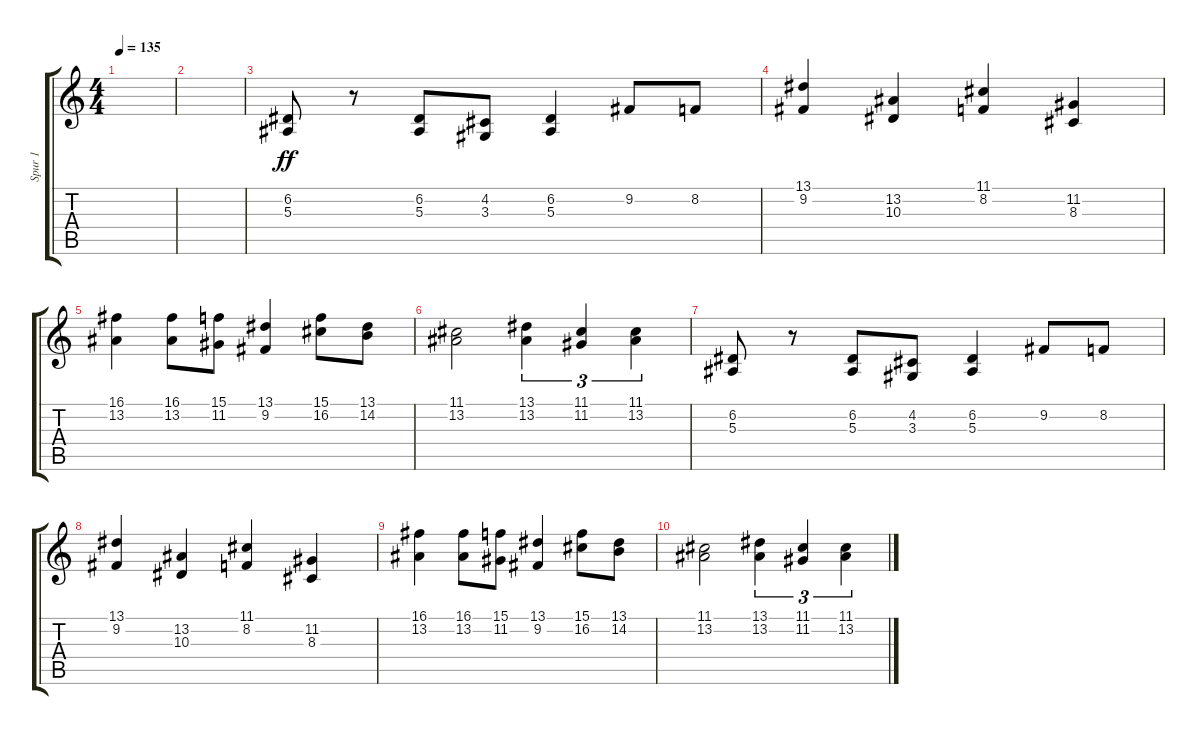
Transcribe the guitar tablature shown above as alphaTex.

\track ("Spur 1" "Spur 1") {instrument stringensemble1}
\staff {score tabs}
\tuning (D4 A3 F3 C3 G2 D2) {hide}
\ts (4 4)
\tempo 135
\clef g2
\ks c
|
|
(6.2 5.3).8{dy ff} r.8 (6.2 5.3).8 (4.2 3.3).8 (6.2 5.3).4 9.2.8 8.2.8 |
(13.1 9.2).4 (13.2 10.3).4 (11.1 8.2).4 (11.2 8.3).4 |
(16.1 13.2).4 (16.1 13.2).8 (15.1 11.2).8 (13.1 9.2).4 (15.1 16.2).8 (13.1 14.2).8 |
(11.1 13.2).2 (13.1 13.2).4{tu (3 2)} (11.1 11.2).4{tu (3 2)} (11.1 13.2).4{tu (3 2)} |
(6.2 5.3).8 r.8 (6.2 5.3).8 (4.2 3.3).8 (6.2 5.3).4 9.2.8 8.2.8 |
(13.1 9.2).4 (13.2 10.3).4 (11.1 8.2).4 (11.2 8.3).4 |
(16.1 13.2).4 (16.1 13.2).8 (15.1 11.2).8 (13.1 9.2).4 (15.1 16.2).8 (13.1 14.2).8 |
(11.1 13.2).2 (13.1 13.2).4{tu (3 2)} (11.1 11.2).4{tu (3 2)} (11.1 13.2).4{tu (3 2)}
